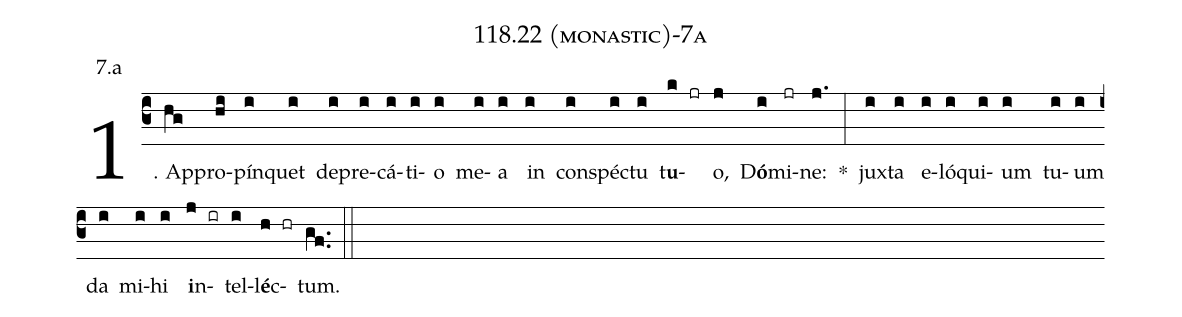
name: 118.22 (monastic)-7a;
annotation: 7.a;
%%
(c3)1. Ap(hg)pro(hi)pín(i)quet(i) de(i)pre(i)cá(i)ti(i)o(i) me(i)a(i) in(i) con(i)spéc(i)tu(i) t<b>u</b>(k jr)o,(j) D<b>ó</b>(i)mi(jr)ne:(j.) *(:) jux(i)ta(i) e(i)ló(i)qui(i)um(i) tu(i)um(i) da(i) mi(i)hi(i) <b>i</b>n(j ir)tel(i)l<b>é</b>c(h hr)tum.(gf..) (::)
